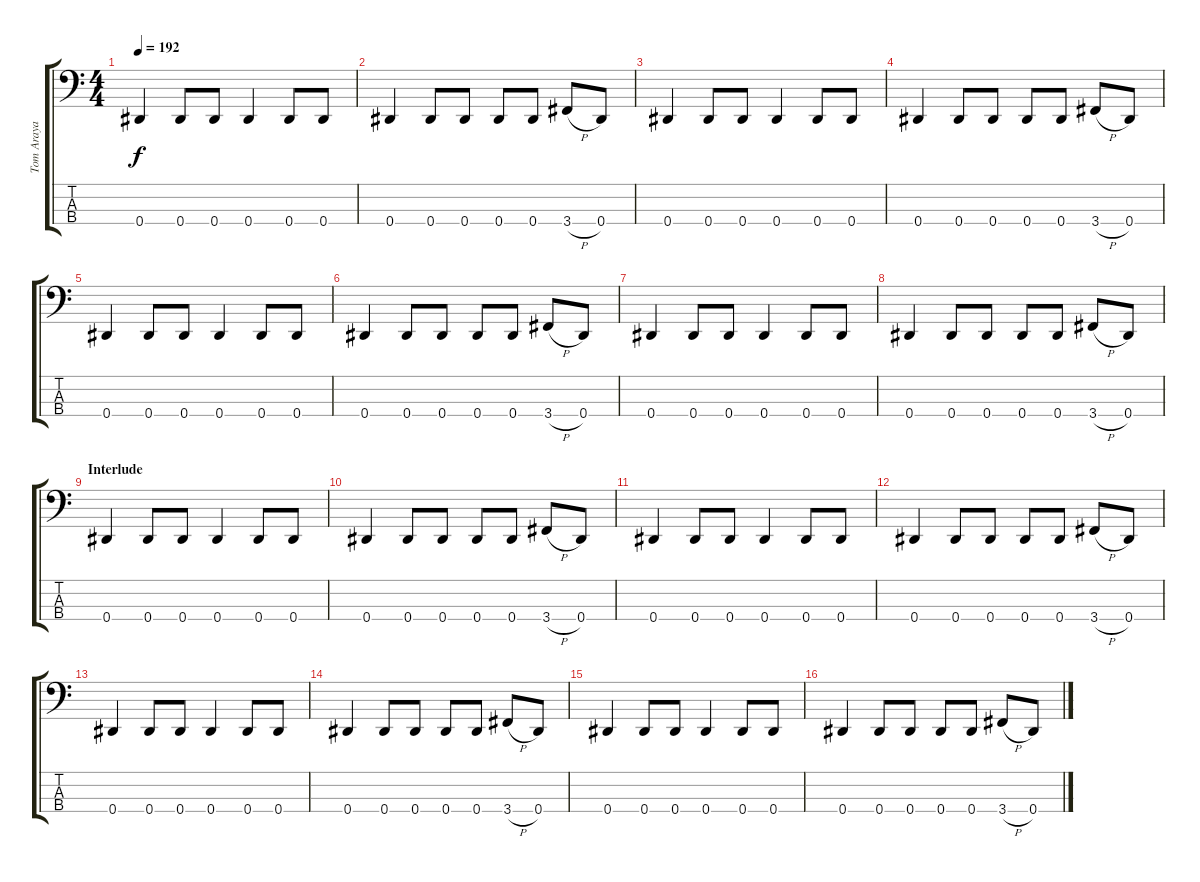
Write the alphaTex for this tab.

\track ("Tom Araya" "Tom Araya") {instrument electricbasspick}
\staff {score tabs}
\tuning (Gb2 Db2 Ab1 Eb1) {hide}
\ts (4 4)
\tempo 192
\clef f4
\ks c
0.4.4{dy f} 0.4.8 0.4.8 0.4.4 0.4.8 0.4.8 |
0.4.4 0.4.8 0.4.8 0.4.8 0.4.8 3.4{h}.8 0.4.8 |
0.4.4 0.4.8 0.4.8 0.4.4 0.4.8 0.4.8 |
0.4.4 0.4.8 0.4.8 0.4.8 0.4.8 3.4{h}.8 0.4.8 |
0.4.4 0.4.8 0.4.8 0.4.4 0.4.8 0.4.8 |
0.4.4 0.4.8 0.4.8 0.4.8 0.4.8 3.4{h}.8 0.4.8 |
0.4.4 0.4.8 0.4.8 0.4.4 0.4.8 0.4.8 |
0.4.4 0.4.8 0.4.8 0.4.8 0.4.8 3.4{h}.8 0.4.8 |
\section ("" "Interlude")
0.4.4 0.4.8 0.4.8 0.4.4 0.4.8 0.4.8 |
0.4.4 0.4.8 0.4.8 0.4.8 0.4.8 3.4{h}.8 0.4.8 |
0.4.4 0.4.8 0.4.8 0.4.4 0.4.8 0.4.8 |
0.4.4 0.4.8 0.4.8 0.4.8 0.4.8 3.4{h}.8 0.4.8 |
0.4.4 0.4.8 0.4.8 0.4.4 0.4.8 0.4.8 |
0.4.4 0.4.8 0.4.8 0.4.8 0.4.8 3.4{h}.8 0.4.8 |
0.4.4 0.4.8 0.4.8 0.4.4 0.4.8 0.4.8 |
0.4.4 0.4.8 0.4.8 0.4.8 0.4.8 3.4{h}.8 0.4.8
